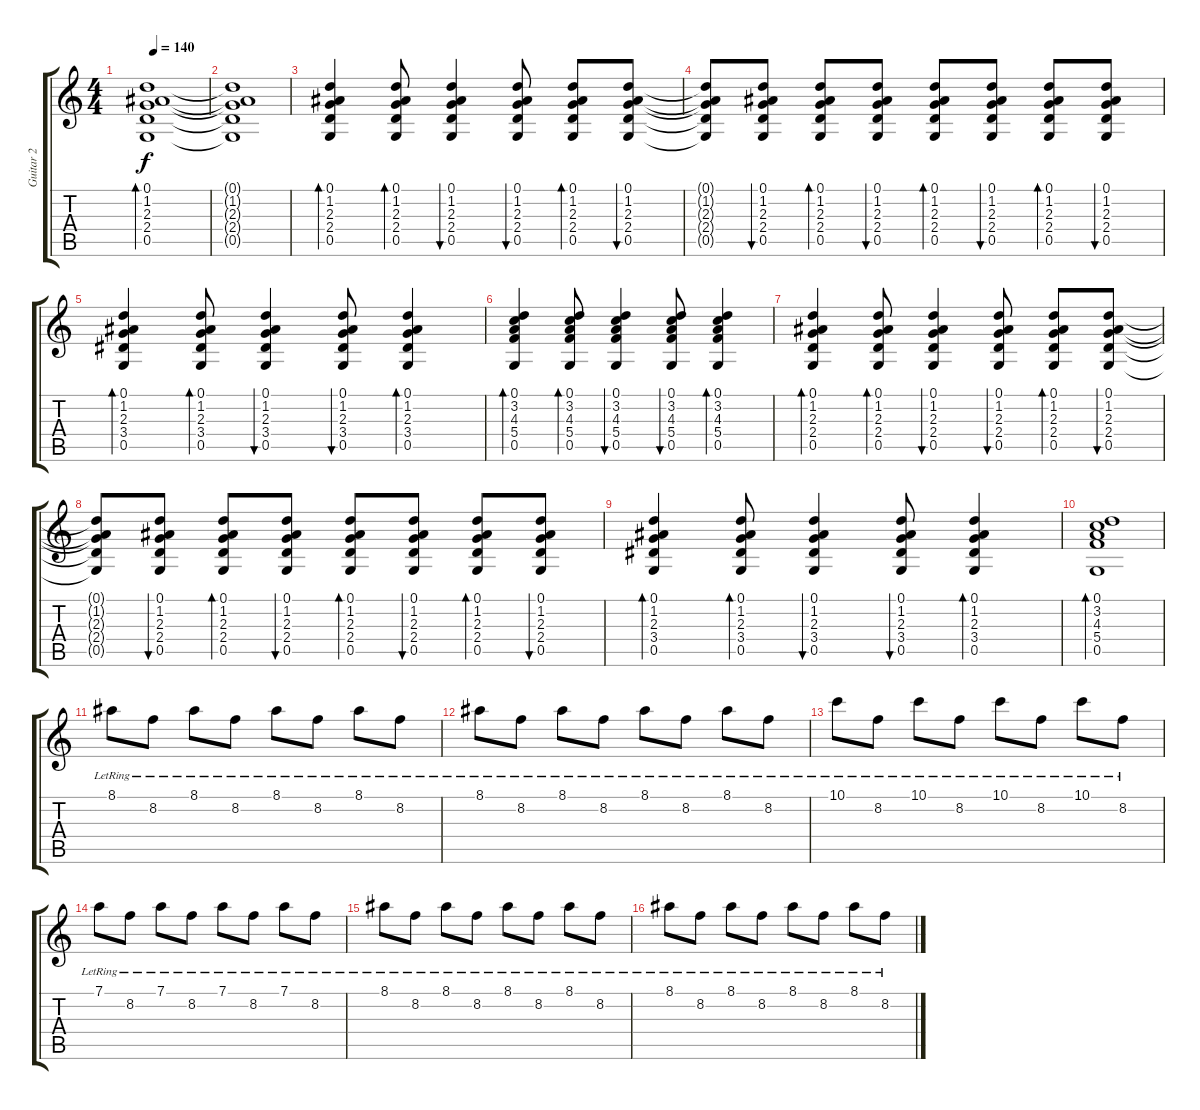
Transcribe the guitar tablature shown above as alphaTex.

\track ("Guitar 2" "Guitar 2") {instrument acousticguitarnylon}
\staff {score tabs}
\tuning (D4 A3 F3 C3 G2 C2) {hide}
\ts (4 4)
\tempo 140
\clef g2
\ks c
(0.1 1.2 2.3 2.4 0.5).1{bd 60 dy f} |
(0.1{t} 1.2{t} 2.3{t} 2.4{t} 0.5{t}).1 |
(0.1 1.2 2.3 2.4 0.5).4{bd 60} (0.1 1.2 2.3 2.4 0.5).8{bd 60} (0.1 1.2 2.3 2.4 0.5).4{bu 60} (0.1 1.2 2.3 2.4 0.5).8{bu 60} (0.1 1.2 2.3 2.4 0.5).8{bd 60} (0.1 1.2 2.3 2.4 0.5).8{bu 60} |
(0.1{t} 1.2{t} 2.3{t} 2.4{t} 0.5{t}).8 (0.1 1.2 2.3 2.4 0.5).8{bu 60} (0.1 1.2 2.3 2.4 0.5).8{bd 60} (0.1 1.2 2.3 2.4 0.5).8{bu 60} (0.1 1.2 2.3 2.4 0.5).8{bd 60} (0.1 1.2 2.3 2.4 0.5).8{bu 60} (0.1 1.2 2.3 2.4 0.5).8{bd 60} (0.1 1.2 2.3 2.4 0.5).8{bu 60} |
(0.1 1.2 2.3 3.4 0.5).4{bd 60} (0.1 1.2 2.3 3.4 0.5).8{bd 60} (0.1 1.2 2.3 3.4 0.5).4{bu 60} (0.1 1.2 2.3 3.4 0.5).8{bu 60} (0.1 1.2 2.3 3.4 0.5).4{bd 60} |
(0.1 3.2 4.3 5.4 0.5).4{bd 60} (0.1 3.2 4.3 5.4 0.5).8{bd 60} (0.1 3.2 4.3 5.4 0.5).4{bu 60} (0.1 3.2 4.3 5.4 0.5).8{bu 60} (0.1 3.2 4.3 5.4 0.5).4{bd 60} |
(0.1 1.2 2.3 2.4 0.5).4{bd 60} (0.1 1.2 2.3 2.4 0.5).8{bd 60} (0.1 1.2 2.3 2.4 0.5).4{bu 60} (0.1 1.2 2.3 2.4 0.5).8{bu 60} (0.1 1.2 2.3 2.4 0.5).8{bd 60} (0.1 1.2 2.3 2.4 0.5).8{bu 60} |
(0.1{t} 1.2{t} 2.3{t} 2.4{t} 0.5{t}).8 (0.1 1.2 2.3 2.4 0.5).8{bu 60} (0.1 1.2 2.3 2.4 0.5).8{bd 60} (0.1 1.2 2.3 2.4 0.5).8{bu 60} (0.1 1.2 2.3 2.4 0.5).8{bd 60} (0.1 1.2 2.3 2.4 0.5).8{bu 60} (0.1 1.2 2.3 2.4 0.5).8{bd 60} (0.1 1.2 2.3 2.4 0.5).8{bu 60} |
(0.1 1.2 2.3 3.4 0.5).4{bd 60} (0.1 1.2 2.3 3.4 0.5).8{bd 60} (0.1 1.2 2.3 3.4 0.5).4{bu 60} (0.1 1.2 2.3 3.4 0.5).8{bu 60} (0.1 1.2 2.3 3.4 0.5).4{bd 60} |
(0.1 3.2 4.3 5.4 0.5).1{bd 60} |
8.1{lr}.8 8.2{lr}.8 8.1{lr}.8 8.2{lr}.8 8.1{lr}.8 8.2{lr}.8 8.1{lr}.8 8.2{lr}.8 |
8.1{lr}.8 8.2{lr}.8 8.1{lr}.8 8.2{lr}.8 8.1{lr}.8 8.2{lr}.8 8.1{lr}.8 8.2{lr}.8 |
10.1{lr}.8 8.2{lr}.8 10.1{lr}.8 8.2{lr}.8 10.1{lr}.8 8.2{lr}.8 10.1{lr}.8 8.2{lr}.8 |
7.1{lr}.8 8.2{lr}.8 7.1{lr}.8 8.2{lr}.8 7.1{lr}.8 8.2{lr}.8 7.1{lr}.8 8.2{lr}.8 |
8.1{lr}.8 8.2{lr}.8 8.1{lr}.8 8.2{lr}.8 8.1{lr}.8 8.2{lr}.8 8.1{lr}.8 8.2{lr}.8 |
8.1{lr}.8 8.2{lr}.8 8.1{lr}.8 8.2{lr}.8 8.1{lr}.8 8.2{lr}.8 8.1{lr}.8 8.2{lr}.8
